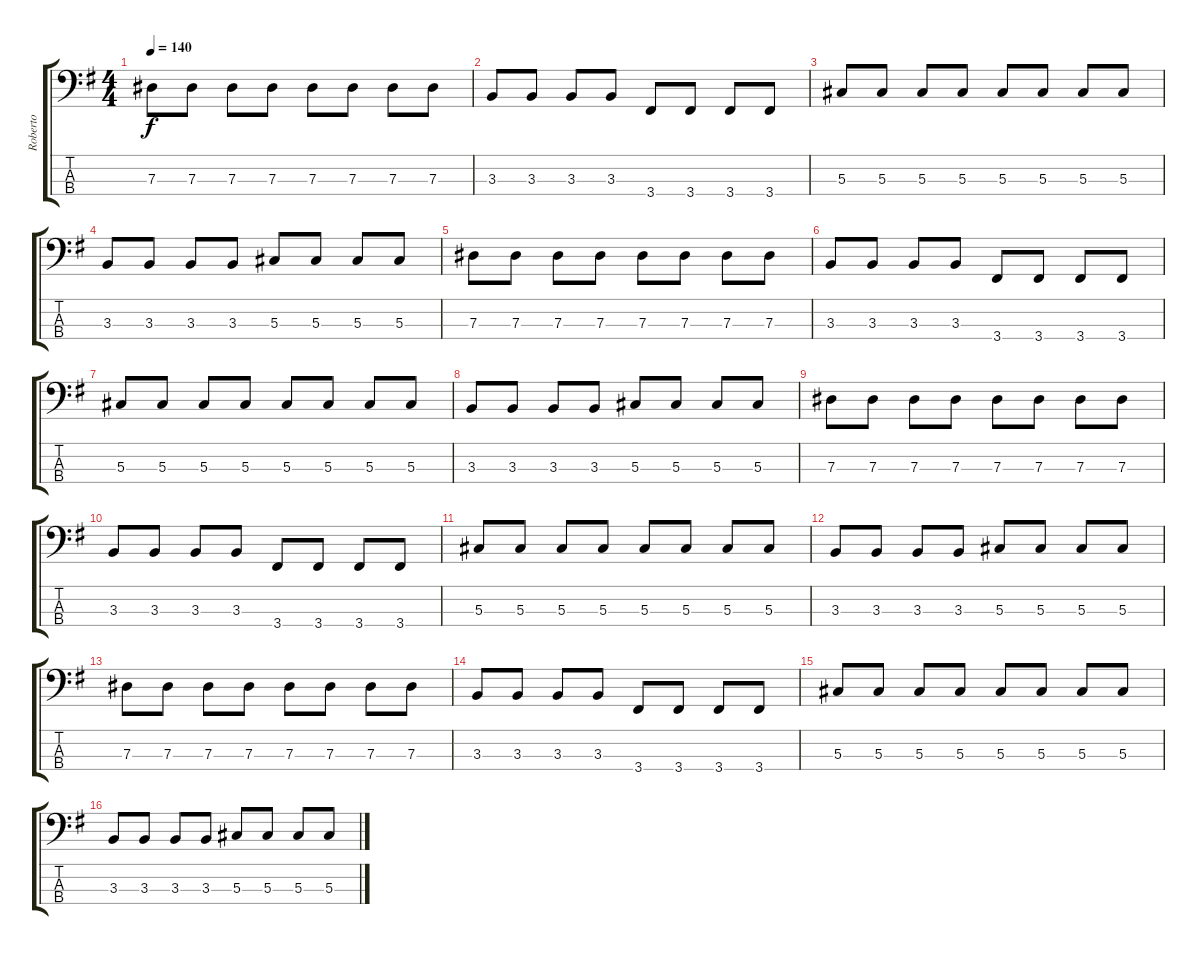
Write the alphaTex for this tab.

\track ("Roberto" "Roberto") {instrument electricbassfinger}
\staff {score tabs}
\tuning (Gb2 Db2 Ab1 Eb1) {hide}
\ts (4 4)
\tempo 140
\clef f4
\ks g
7.3.8{dy f} 7.3.8 7.3.8 7.3.8 7.3.8 7.3.8 7.3.8 7.3.8 |
3.3.8 3.3.8 3.3.8 3.3.8 3.4.8 3.4.8 3.4.8 3.4.8 |
5.3.8 5.3.8 5.3.8 5.3.8 5.3.8 5.3.8 5.3.8 5.3.8 |
3.3.8 3.3.8 3.3.8 3.3.8 5.3.8 5.3.8 5.3.8 5.3.8 |
7.3.8 7.3.8 7.3.8 7.3.8 7.3.8 7.3.8 7.3.8 7.3.8 |
3.3.8 3.3.8 3.3.8 3.3.8 3.4.8 3.4.8 3.4.8 3.4.8 |
5.3.8 5.3.8 5.3.8 5.3.8 5.3.8 5.3.8 5.3.8 5.3.8 |
3.3.8 3.3.8 3.3.8 3.3.8 5.3.8 5.3.8 5.3.8 5.3.8 |
7.3.8 7.3.8 7.3.8 7.3.8 7.3.8 7.3.8 7.3.8 7.3.8 |
3.3.8 3.3.8 3.3.8 3.3.8 3.4.8 3.4.8 3.4.8 3.4.8 |
5.3.8 5.3.8 5.3.8 5.3.8 5.3.8 5.3.8 5.3.8 5.3.8 |
3.3.8 3.3.8 3.3.8 3.3.8 5.3.8 5.3.8 5.3.8 5.3.8 |
7.3.8 7.3.8 7.3.8 7.3.8 7.3.8 7.3.8 7.3.8 7.3.8 |
3.3.8 3.3.8 3.3.8 3.3.8 3.4.8 3.4.8 3.4.8 3.4.8 |
5.3.8 5.3.8 5.3.8 5.3.8 5.3.8 5.3.8 5.3.8 5.3.8 |
3.3.8 3.3.8 3.3.8 3.3.8 5.3.8 5.3.8 5.3.8 5.3.8
